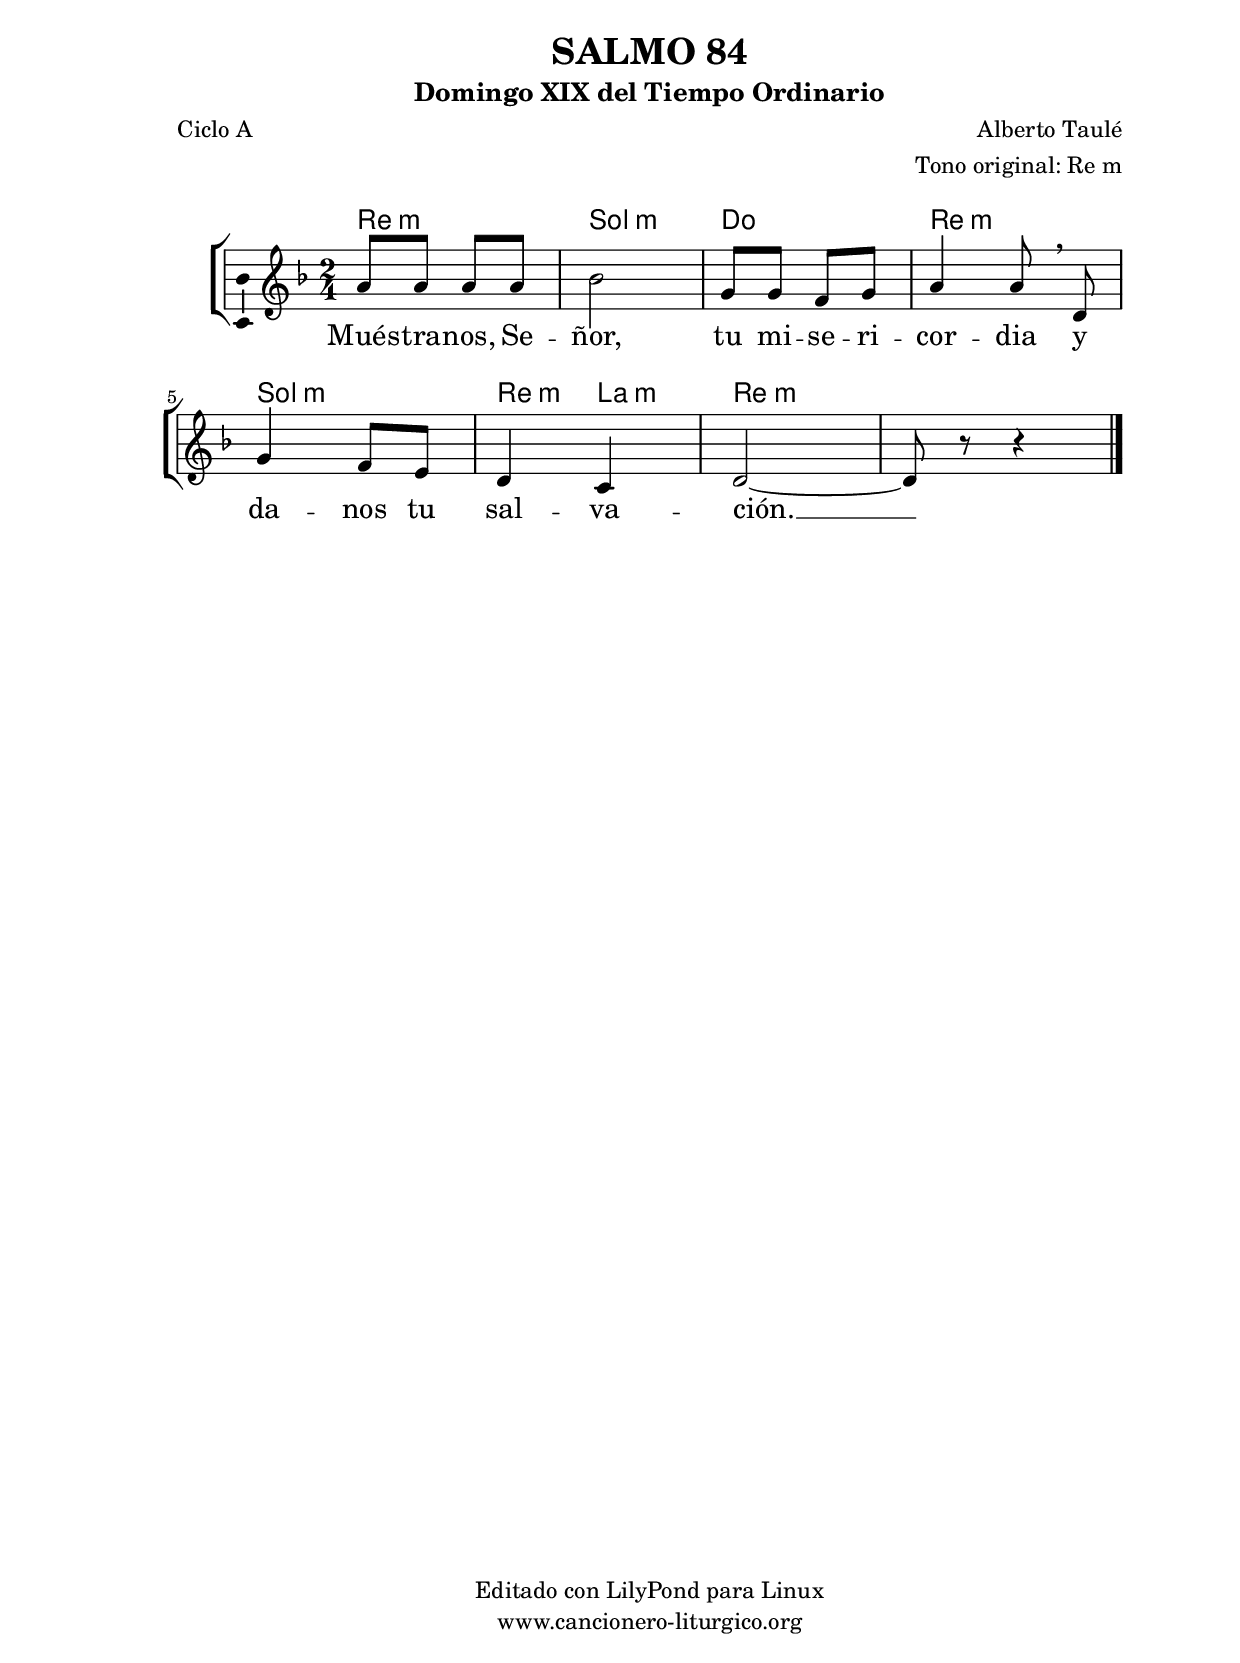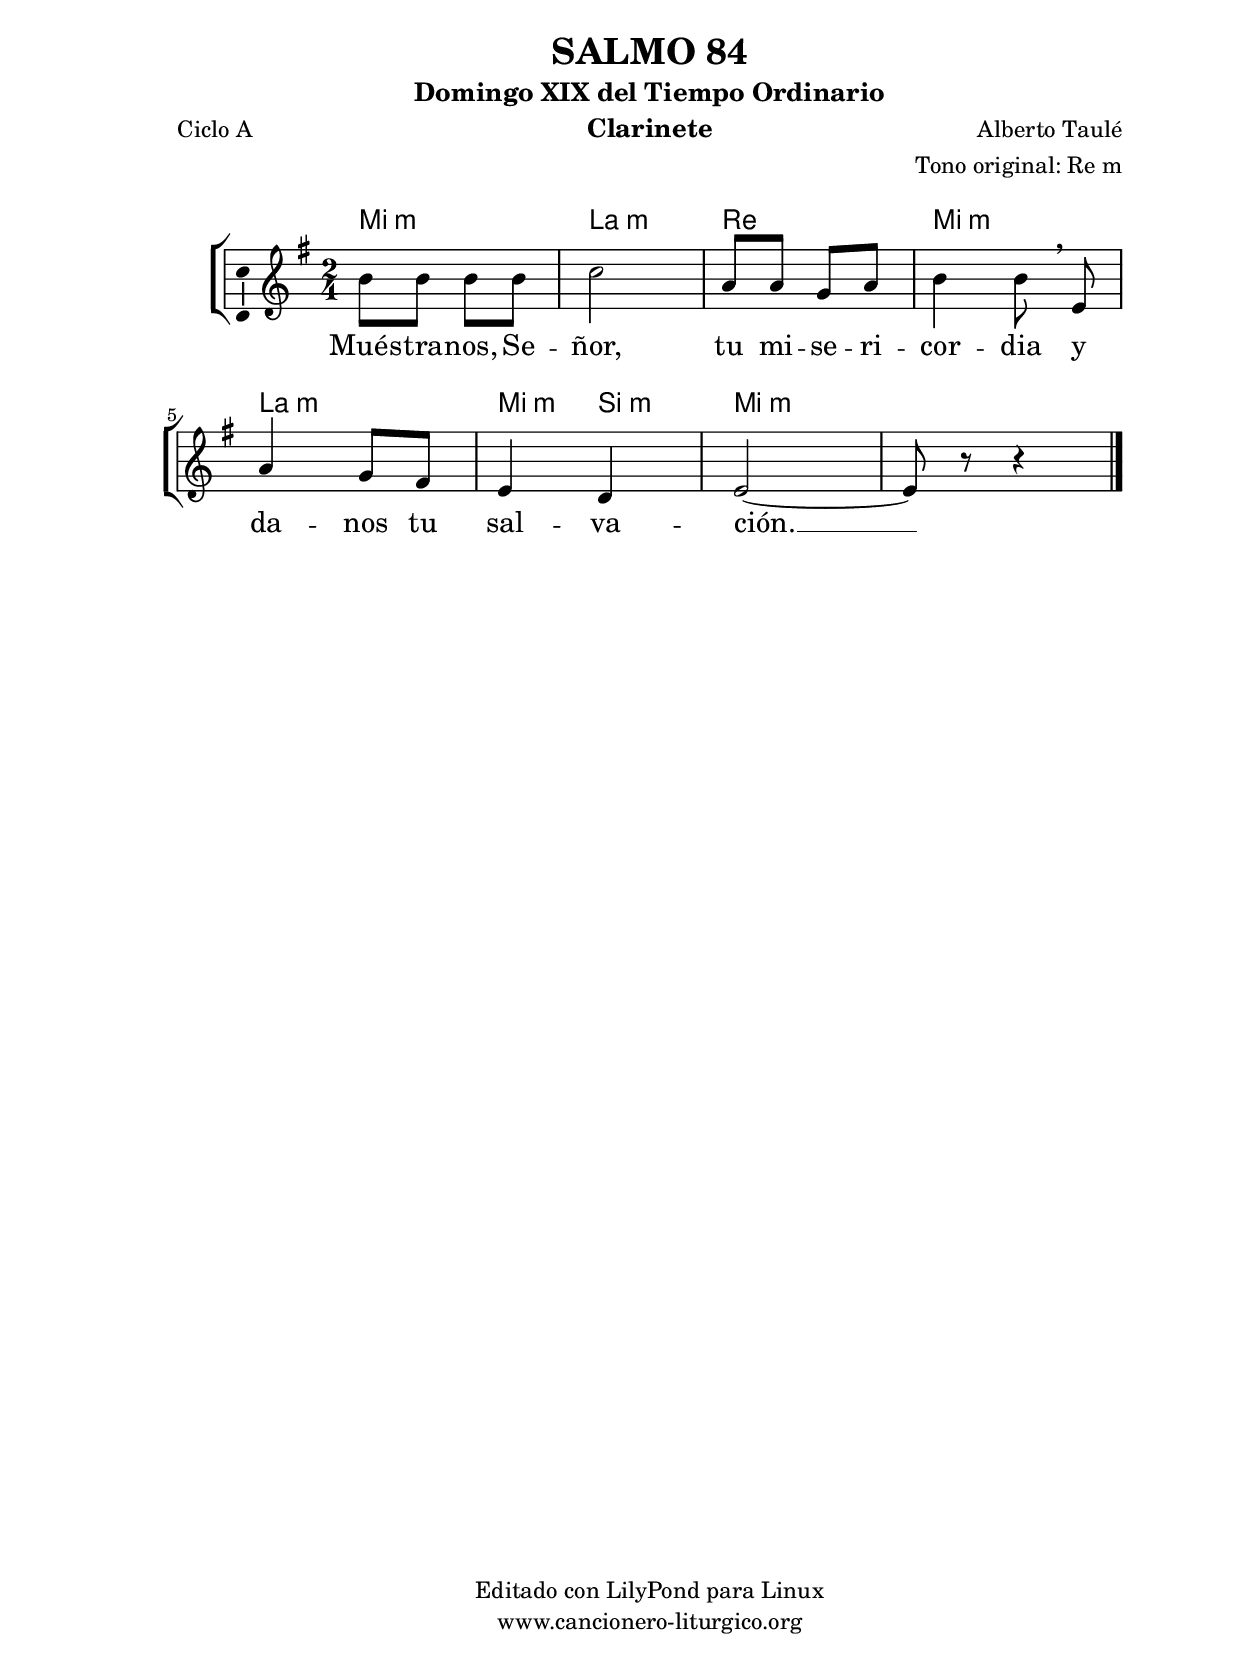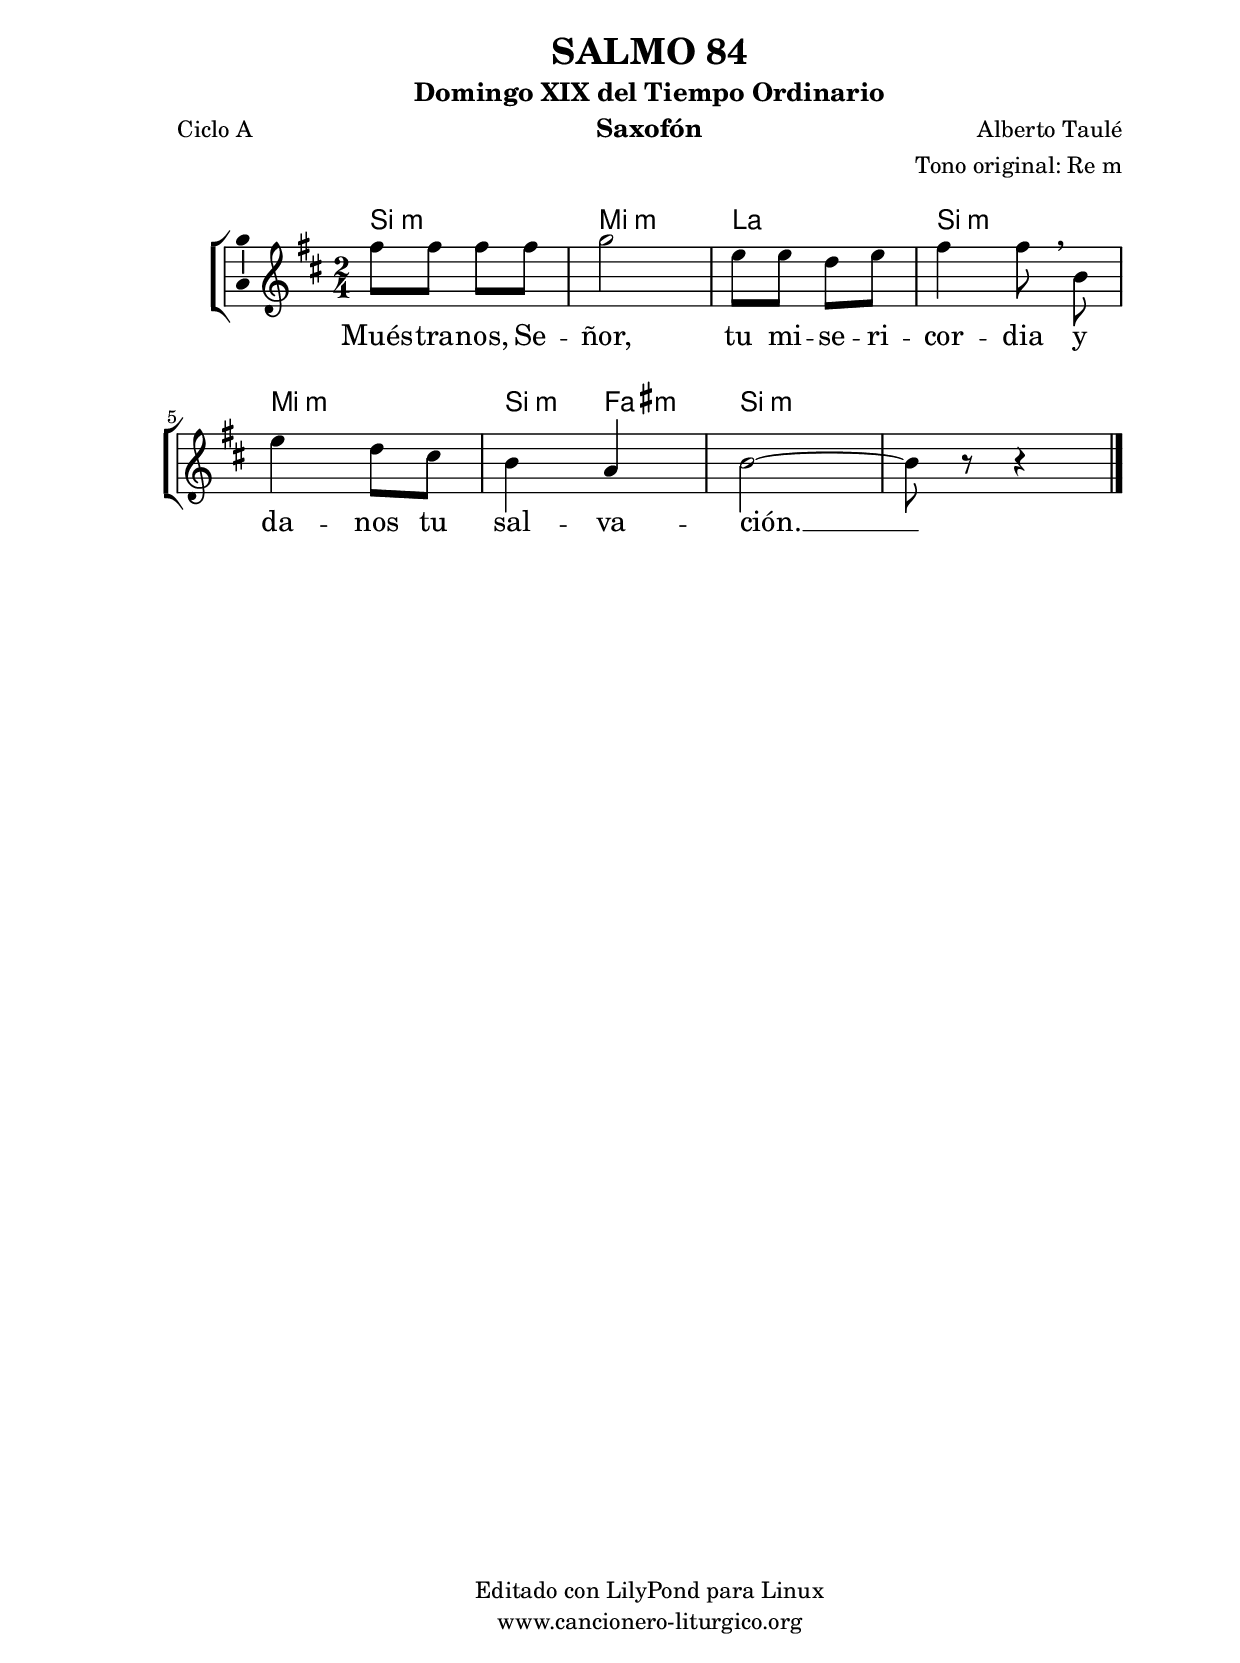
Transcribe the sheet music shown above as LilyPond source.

%
%para convertir .midi en .wav:
%timidity filename.midi -Ow -o finename.wav
%
%
%Para convertir de .wav a .mp3:
%lame -h -m j filename.wav
%
%
%para escuchar el midi:
%timidity nombrefichero.midi
%


%versión de lilypond para la que se ha escrito esta partitura:
\version "2.16.0"

	%Tamaño papel
	#(set-default-paper-size "a4")
	%Tamaño partitura
	#(set-global-staff-size 20)
	%No responde al pulsar sobre una nota
	#(ly:set-option 'point-and-click #f)

%parámetros del encabezamiento:
\header {
	title = "SALMO 84"
	subtitle = "Domingo XIX del Tiempo Ordinario"
	composer = "Alberto Taulé"
	poet = "Ciclo A"
	meter = ""
	arranger = "Tono original: Re m"
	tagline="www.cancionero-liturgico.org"
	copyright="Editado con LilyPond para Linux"
	tiempo = "Ordinario"
	usos = "Salmo"
	letra = "Muéstranos, Señor, tu misericordia y danos tu salvación."
	}

%parámetros asociados al papel:
\paper  {
	oddHeaderMarkup = \markup {\fill-line { \on-the-fly #not-first-page \fromproperty #'header:title \on-the-fly #not-first-page \fromproperty #'header:composer }}
	evenHeaderMarkup = \markup {\fill-line { \fromproperty #'header:composer \fromproperty #'header:title }}
	#(set-paper-size "a4")
	print-page-number = ##f
	first-page-number = 1
	print-first-page-number = ##f
%	head-separation = 3.0 \cm
	top-margin = 2.0 \cm
	bottom-margin = 0.5\cm
%%%	bottom-margin = -1.0\cm
	left-margin = 3.0 \cm
	line-width = 16.0 \cm 
	indent = 8\mm
	interscoreline = 2.\mm
	between-system-space = 15\mm
%	para que las partituras no llenen la hoja:
	ragged-bottom = ##t
%	idem para la última hoja:
	ragged-last-bottom = ##f
%	para que las partituras llenen el ancho del papel:
	ragged-last = ##f
	after-title-space = 2.5 \cm
%page-count=1
%system-count=2

	%Flexible Vertical Spacing
%	markup-markup-spacing =
%	#'((basic-distance . 15) (minimum-distance . 15) (padding . 3))
	markup-system-spacing =
	#'((basic-distance . 15) (minimum-distance . 15) (padding . 3))
	system-system-spacing =
	#'((basic-distance . 15) (minimum-distance . 15) (padding . 3))
	score-system-spacing =
	#'((basic-distance . 15) (minimum-distance . 15) (padding . 5))
%	top-system-spacing = % header
%	#'((basic-distance . 8) (minimum-distance . 0) (padding . 3))
%	top-markup-spacing =
%	#'((basic-distance . 20) (minimum-distance . 20) (padding . 3))
	last-bottom-spacing = % footer
	#'((basic-distance . 5) (minimum-distance . 5) (padding . 3))
%	score-markup-spacing =
%	#'((basic-distance . 16) (minimum-distance . 13) (padding . 3))

	}


%parámetros que afectan a toda la partitura:
global =  {
	%clave de sol (G):
	\clef G
	%armadura:
%%%	\transpose c ees
	\key d \minor
	\tempo 4=90
	\set Score.tempoHideNote = ##t
	}


acordes = {
	\italianChords
	\chordmode {
%%%	\transpose c ees
{

d2:m g:m c d:m g:m d4:m a:m d2:m

	}
	}
}

melodia = 
%%%	\transpose c ees
{
	\relative c''{
	\time 2/4

a8 a a a
bes2
g8 g f g
a4 a8 \breathe d,8
g4 f8 e
d4 c
d2~
d8 r8 r4

\bar "|."
}
}

texto = \lyricmode {
Mués -- tra -- nos, Se -- ñor, tu mi -- se -- ri -- cor -- dia
y da -- nos tu sal -- va -- ción. __
	}


acordesStaff = \context ChordNames = acordesStaff <<
	\set chordChanges = ##t
	\acordes
	>>


vozStaff = \context Voice = vozStaff
\with {\consists "Ambitus_engraver"}
<<
%	\set Staff.instrumentName = ""
%	\set Staff.shortInstrumentName = ""
%	\set Staff.midiInstrument = #"clarinet"
%	\set Staff.midiInstrument = #"cello"
%	\set Staff.midiInstrument = #"flute"
	\set Staff.midiInstrument = #"electric guitar (jazz)"
%	\set Staff.midiInstrument = #"english horn"
%	\set Staff.midiInstrument = #"violin"
%	\set Staff.midiInstrument = #"glockenspiel"
	\set Staff.midiMinimumVolume = #0.7
	\set Staff.midiMaximumVolume = #0.9
	\global
	\melodia
	>>


textoStaff = \context Lyrics = textoStaff <<
	\lyricsto vozStaff \texto
	>>

\book {
	\score {
		\context ChoirStaff {
			\override StaffGroup.SystemStartBracket #'collapse-height = #1
			\override Score.SystemStartBar #'collapse-height = #1
			<<
			\acordesStaff
			\vozStaff
			\textoStaff
			>>
			}
		\layout {
	    		\context {
				\Lyrics
				\override LyricText #'font-size = #2
				}
	   		 \context {
				\Score
				%fontSize = #3
				\override StaffSymbol #'staff-space = #(magstep +3)
				%\override Beam #'thickness = #0.55
				%\override SpacingSpanner #'spacing-increment = #1.0
				%\override Slur #'height-limit = #1.5
				}
			}
		}
	\score {
		\unfoldRepeats
		\context ChoirStaff {
			<<
			\acordesStaff
			\vozStaff
			>>
			}
		\midi {
	  		\context {
	  			\Score
				tempoWholesPerMinute = #(ly:make-moment 70 4)
				}
			}
		}
	}

%Partitura para clarinete
#(define output-suffix "C")
\book {
	\header{
		instrument = "Clarinete"
		}
	\score {
		\context ChoirStaff {
			\override StaffGroup.SystemStartBracket #'collapse-height = #1
			\override Score.SystemStartBar #'collapse-height = #1
\transpose c d
			<<
			\acordesStaff
			\vozStaff
			\textoStaff
			>>
			}
		\layout {
	    		\context {
				\Lyrics
				\override LyricText #'font-size = #2
				}
	   		 \context {
				\Score
				%fontSize = #3
				\override StaffSymbol #'staff-space = #(magstep +3)
				%\override Beam #'thickness = #0.55
				%\override SpacingSpanner #'spacing-increment = #1.0
				%\override Slur #'height-limit = #1.5
				}
			}
		}
	}

%Partitura para saxofón
#(define output-suffix "S")
\book {
	\header{
		instrument = "Saxofón"
		}
	\score {
		\context ChoirStaff {
			\override StaffGroup.SystemStartBracket #'collapse-height = #1
			\override Score.SystemStartBar #'collapse-height = #1
\transpose c a
			<<
			\acordesStaff
			\vozStaff
			\textoStaff
			>>
			}
		\layout {
	    		\context {
				\Lyrics
				\override LyricText #'font-size = #2
				}
	   		 \context {
				\Score
				%fontSize = #3
				\override StaffSymbol #'staff-space = #(magstep +3)
				%\override Beam #'thickness = #0.55
				%\override SpacingSpanner #'spacing-increment = #1.0
				%\override Slur #'height-limit = #1.5
				}
			}
		}
	}

